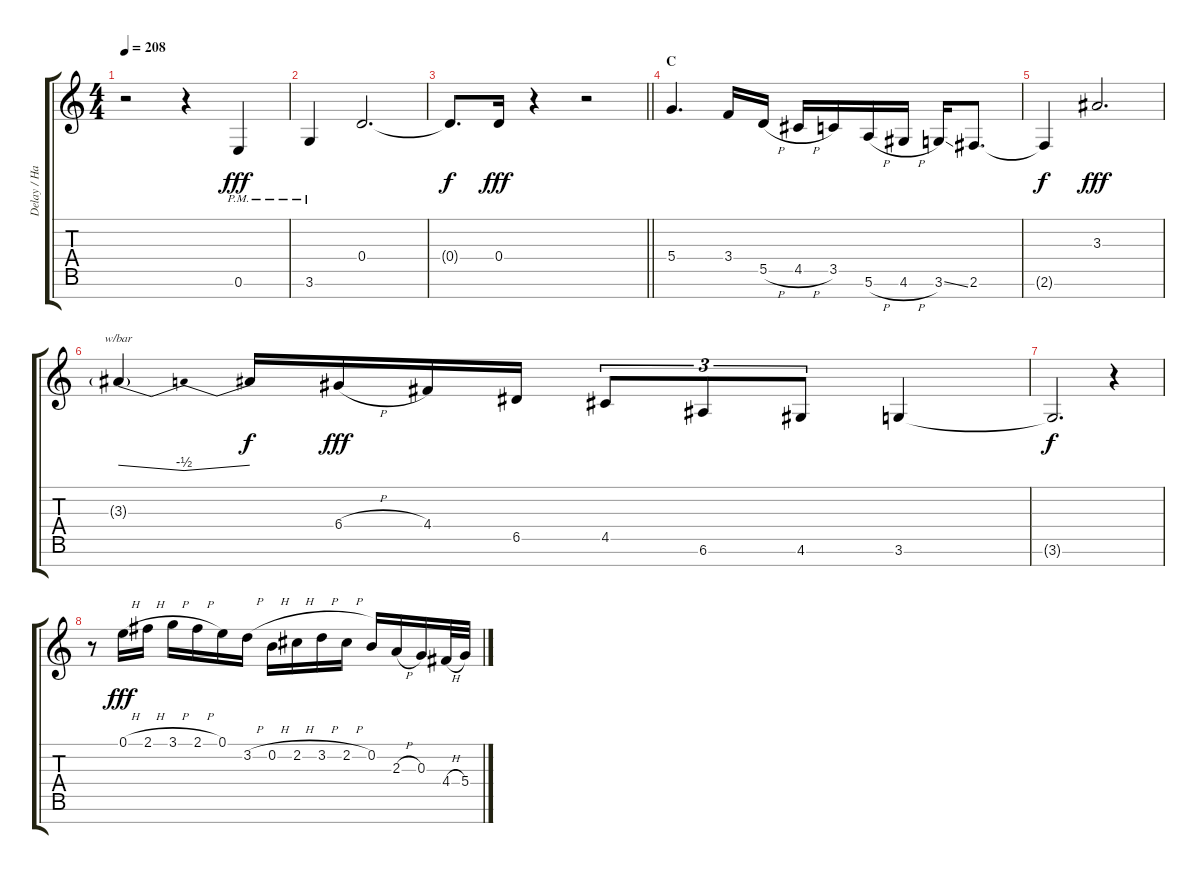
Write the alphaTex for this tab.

\track ("Delay / Harmonizer" "Delay / Ha") {instrument distortionguitar}
\staff {score tabs}
\tuning (E4 B3 G3 D3 A2 E2 B1) {hide}
\ts (4 4)
\tempo 208
\clef g2
\ks c
r.2{dy f} r.4 0.6{pm}.4{dy fff} |
3.6{pm}.4 0.4.2{d} |
\barLineRight lightlight
0.4{t}.8{d dy f} 0.4.16{dy fff} r.4 r.2 |
\section ("" "C")
5.4.4{d} 3.4.16 5.5{h}.16 4.5{h}.16 3.5.16 5.6{h}.16 4.6{h}.16 3.6{ss}.16 2.6.8{d} |
2.6{t}.4{dy f} 3.3.2{d dy fff} |
3.3{g}.4{tbe (dip default 0 0 30 -2 60 0)} 3.3{t}.16{dy f} 6.4{h}.16{dy fff} 4.4.16 6.5.16 4.5.8{tu (3 2)} 6.6.8{tu (3 2)} 4.6.8{tu (3 2)} 3.6.4 |
3.6{t}.2{d dy f} r.4 |
r.8 0.1{h}.16{dy fff} 2.1{h}.16 3.1{h}.16 2.1{h}.16 0.1.16 3.2{h}.16 0.2{h}.16 2.2{h}.16 3.2{h}.16 2.2{h}.16 0.2.16 2.3{h}.16 0.3.16 4.4{h}.32 5.4{h}.32
